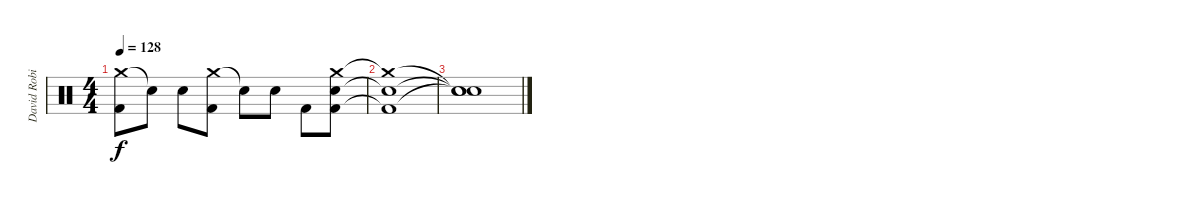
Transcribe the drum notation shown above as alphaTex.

\track ("David Robinson - Drums" "David Robi") {instrument percussion bank 177}
\staff {score}
\articulation defaults
\ts (4 4)
\tempo 128
\clef neutral
\ks c
("Crash medium (hit)" "Kick (hit) 2").8{dy f} "Snare (hit)"{t}.8 "Electric Snare (hit)".8 ("Crash medium (hit)" "Kick (hit) 2").8 "Snare (hit)"{t}.8 "Electric Snare (hit)".8 "Kick (hit) 2".8 ("Crash medium (hit)" "Electric Snare (hit)" "Kick (hit) 2").8 |
("Crash medium (hit)"{t} "Electric Snare (hit)"{t} "Kick (hit) 2"{t}).1 |
("Snare (hit)"{t} "Snare (hit)"{t} "Snare (hit)"{t}).1
